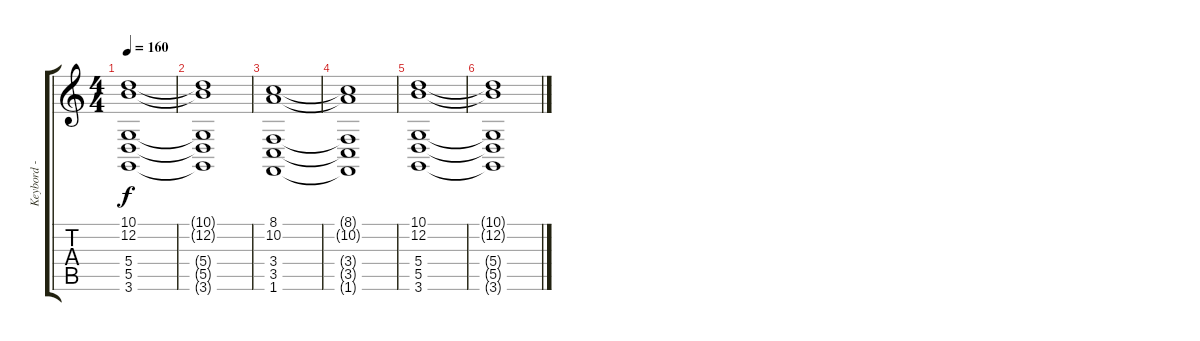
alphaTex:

\track ("Keybord - BG" "Keybord - ") {instrument pad4choir}
\staff {score tabs}
\tuning (E4 B3 G3 D3 A2 E2) {hide}
\ts (4 4)
\tempo 160
\clef g2
\ks c
(10.1 12.2 5.4 5.5 3.6).1{dy f} |
(10.1{t} 12.2{t} 5.4{t} 5.5{t} 3.6{t}).1 |
(8.1 10.2 3.4 3.5 1.6).1 |
(8.1{t} 10.2{t} 3.4{t} 3.5{t} 1.6{t}).1 |
(10.1 12.2 5.4 5.5 3.6).1 |
(10.1{t} 12.2{t} 5.4{t} 5.5{t} 3.6{t}).1
